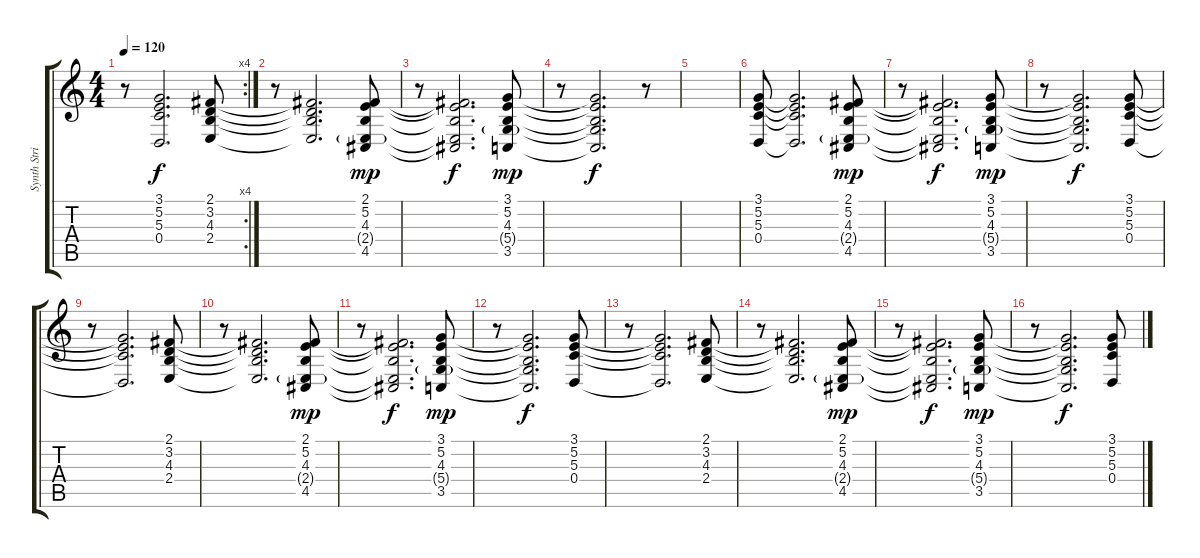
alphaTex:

\track ("Synth Strings " "Synth Stri") {instrument tremolostrings}
\staff {score tabs}
\tuning (E4 B3 G3 D3 A2 E2) {hide}
\rc 4
\ts (4 4)
\tempo 120
\clef g2
\ks c
r.8{dy f} (3.1{t} 5.2{t} 5.3{t} 0.4{t}).2{d} (2.1 3.2 4.3 2.4).8 |
r.8 (2.1{t} 3.2{t} 4.3{t} 2.4{t}).2{d} (2.1 5.2 4.3 2.4{g} 4.5).8{dy mp} |
r.8 (2.1{t} 5.2{t} 4.3{t} 2.4{t} 4.5{t}).2{d dy f} (3.1 5.2 4.3 5.4{g} 3.5).8{dy mp} |
r.8 (3.1{t} 5.2{t} 4.3{t} 5.4{t} 3.5{t}).2{d dy f} r.8 |
|
(3.1 5.2 5.3 0.4).8 (3.1{t} 5.2{t} 5.3{t} 0.4{t}).2{d} (2.1 5.2 4.3 2.4{g} 4.5).8{dy mp} |
r.8 (2.1{t} 5.2{t} 4.3{t} 2.4{t} 4.5{t}).2{d dy f} (3.1 5.2 4.3 5.4{g} 3.5).8{dy mp} |
r.8 (3.1{t} 5.2{t} 4.3{t} 5.4{t} 3.5{t}).2{d dy f} (3.1 5.2 5.3 0.4).8 |
r.8 (3.1{t} 5.2{t} 5.3{t} 0.4{t}).2{d} (2.1 3.2 4.3 2.4).8 |
r.8 (2.1{t} 3.2{t} 4.3{t} 2.4{t}).2{d} (2.1 5.2 4.3 2.4{g} 4.5).8{dy mp} |
r.8 (2.1{t} 5.2{t} 4.3{t} 2.4{t} 4.5{t}).2{d dy f} (3.1 5.2 4.3 5.4{g} 3.5).8{dy mp} |
r.8 (3.1{t} 5.2{t} 4.3{t} 5.4{t} 3.5{t}).2{d dy f} (3.1 5.2 5.3 0.4).8 |
r.8 (3.1{t} 5.2{t} 5.3{t} 0.4{t}).2{d} (2.1 3.2 4.3 2.4).8 |
r.8 (2.1{t} 3.2{t} 4.3{t} 2.4{t}).2{d} (2.1 5.2 4.3 2.4{g} 4.5).8{dy mp} |
r.8 (2.1{t} 5.2{t} 4.3{t} 2.4{t} 4.5{t}).2{d dy f} (3.1 5.2 4.3 5.4{g} 3.5).8{dy mp} |
r.8 (3.1{t} 5.2{t} 4.3{t} 5.4{t} 3.5{t}).2{d dy f} (3.1 5.2 5.3 0.4).8
